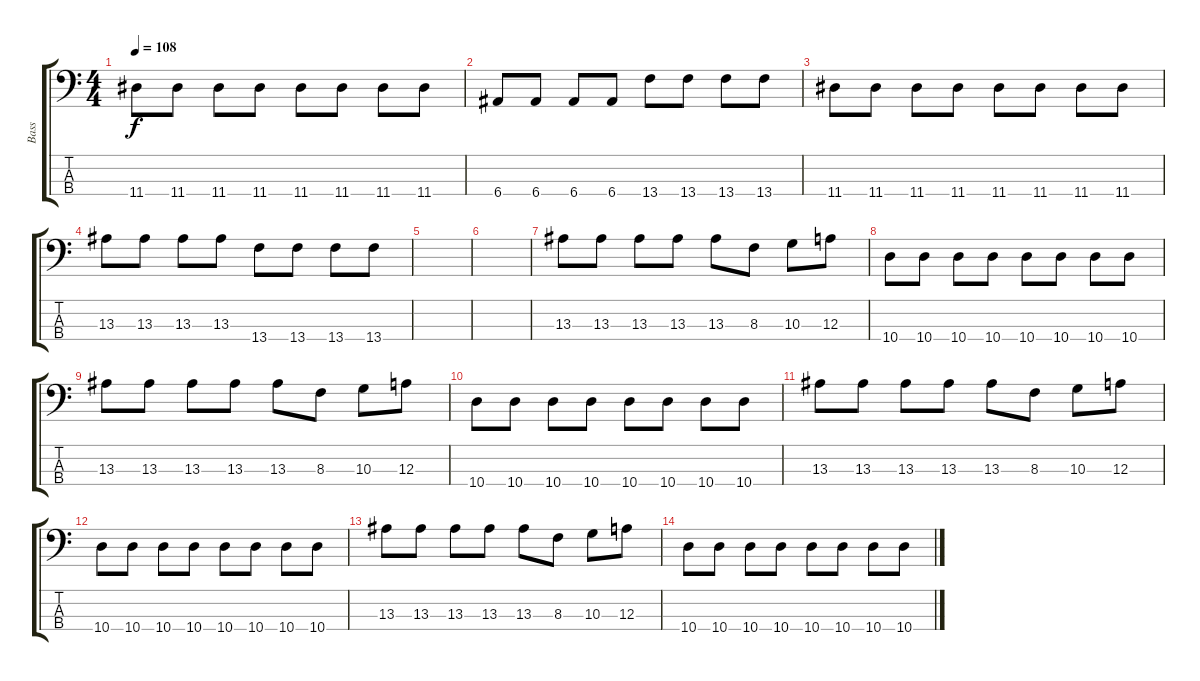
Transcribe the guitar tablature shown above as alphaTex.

\track ("Bass" "Bass") {instrument electricbassfinger}
\staff {score tabs}
\tuning (G2 D2 A1 E1) {hide}
\ts (4 4)
\tempo 108
\clef f4
\ks c
11.4.8{dy f} 11.4.8 11.4.8 11.4.8 11.4.8 11.4.8 11.4.8 11.4.8 |
6.4.8 6.4.8 6.4.8 6.4.8 13.4.8 13.4.8 13.4.8 13.4.8 |
11.4.8 11.4.8 11.4.8 11.4.8 11.4.8 11.4.8 11.4.8 11.4.8 |
13.3.8 13.3.8 13.3.8 13.3.8 13.4.8 13.4.8 13.4.8 13.4.8 |
|
|
13.3.8 13.3.8 13.3.8 13.3.8 13.3.8 8.3.8 10.3.8 12.3.8 |
10.4.8 10.4.8 10.4.8 10.4.8 10.4.8 10.4.8 10.4.8 10.4.8 |
13.3.8 13.3.8 13.3.8 13.3.8 13.3.8 8.3.8 10.3.8 12.3.8 |
10.4.8 10.4.8 10.4.8 10.4.8 10.4.8 10.4.8 10.4.8 10.4.8 |
13.3.8 13.3.8 13.3.8 13.3.8 13.3.8 8.3.8 10.3.8 12.3.8 |
10.4.8 10.4.8 10.4.8 10.4.8 10.4.8 10.4.8 10.4.8 10.4.8 |
13.3.8 13.3.8 13.3.8 13.3.8 13.3.8 8.3.8 10.3.8 12.3.8 |
10.4.8 10.4.8 10.4.8 10.4.8 10.4.8 10.4.8 10.4.8 10.4.8
